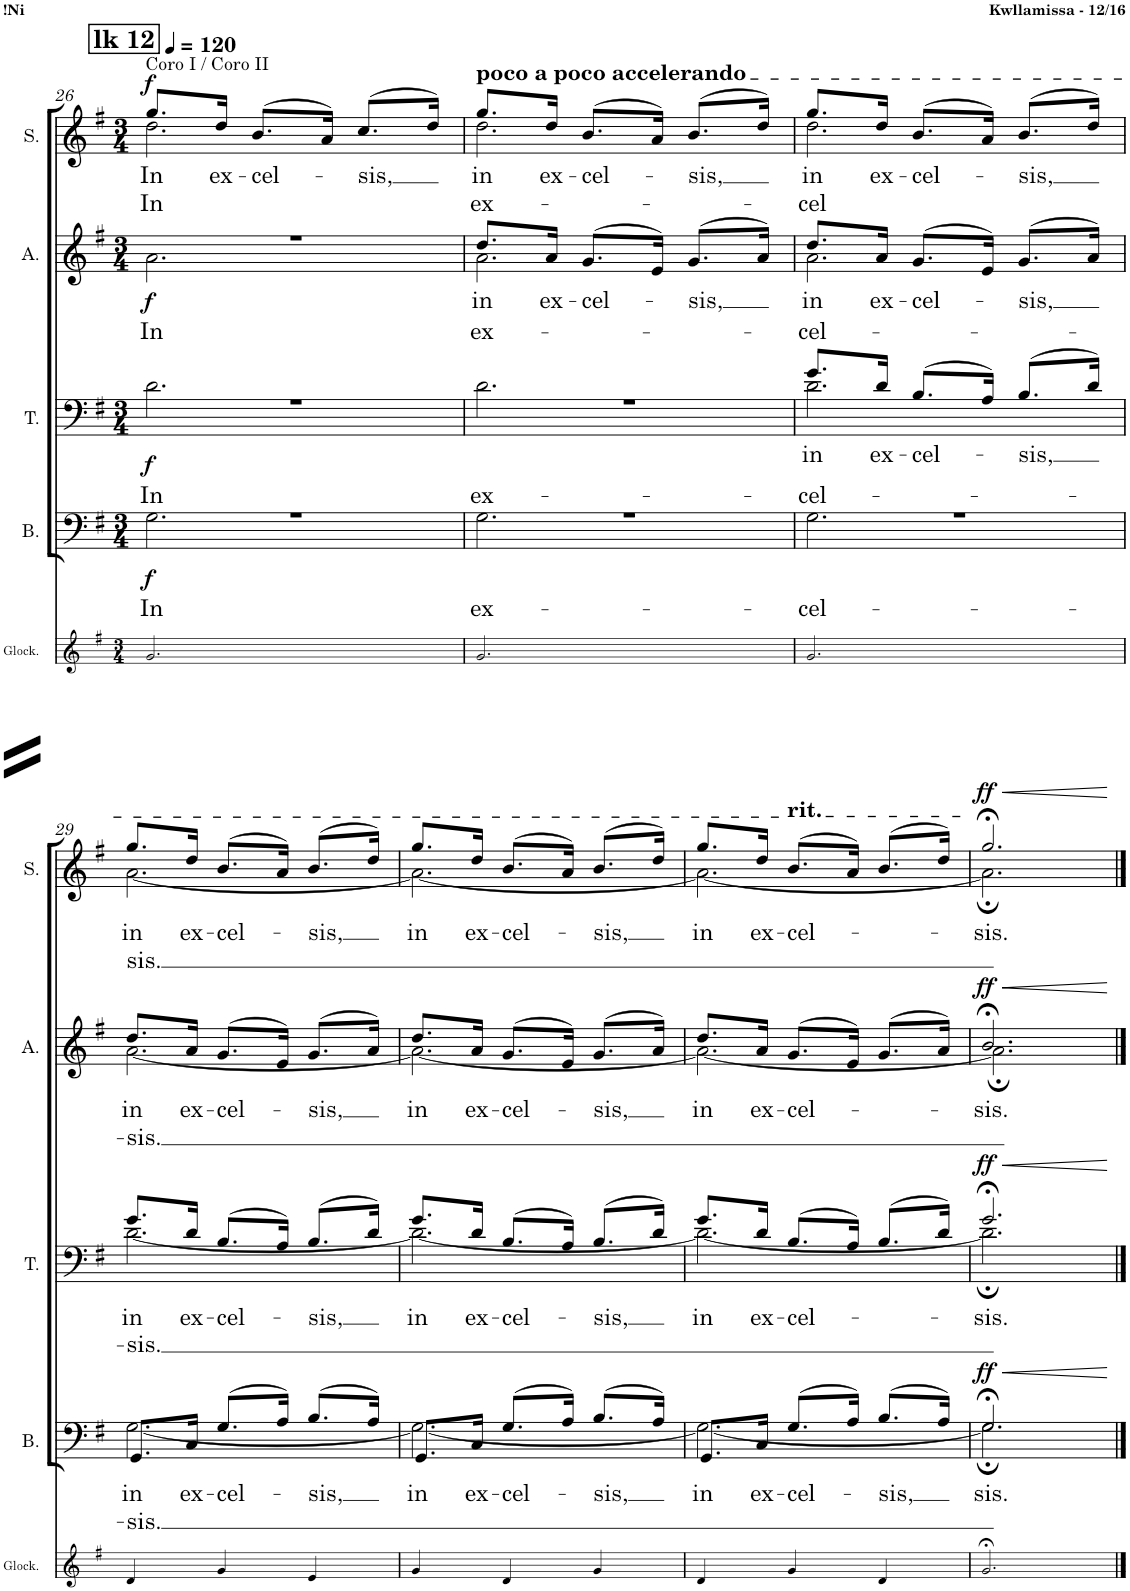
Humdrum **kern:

**kern	**kern	**text	**text	**dynam	**kern	**text	**text	**dynam	**kern	**text	**text	**dynam	**kern	**text	**text	**dynam	**kern
*part6	*part5	*part5	*part5	*part5	*part4	*part4	*part4	*part4	*part3	*part3	*part3	*part3	*part2	*part2	*part2	*part2	*part1
*staff6	*staff5	*staff5	*staff5	*staff5	*staff4	*staff4	*staff4	*staff4	*staff3	*staff3	*staff3	*staff3	*staff2	*staff2	*staff2	*staff2	*staff1
*I"Glockenspiel	*I"Bass	*	*	*	*I"Tenor	*	*	*	*I"Alto	*	*	*	*I"Soprano	*	*	*	*I"solo S/T
*I'Glock.	*I'B.	*	*	*	*I'T.	*	*	*	*I'A.	*	*	*	*I'S.	*	*	*	*I'solo S/T.
!!LO:PB:g=z
*clefG2	*clefF4	*	*	*	*clefF4	*	*	*	*clefG2	*	*	*	*clefG2	*	*	*	*clefG2
*Trd-14c-24	*	*	*	*	*	*	*	*	*	*	*	*	*	*	*	*	*
*k[f#]	*k[f#]	*	*	*	*k[f#]	*	*	*	*k[f#]	*	*	*	*k[f#]	*	*	*	*k[f#]
*M3/4	*M3/4	*	*	*	*M3/4	*	*	*	*M3/4	*	*	*	*M3/4	*	*	*	*M3/4
*MM120	*MM120	*	*	*	*MM120	*	*	*	*MM120	*	*	*	*MM120	*	*	*	*MM120
!!LO:REH:place=s1:a:B:cj:fs=14:t=lk 12
=26	=26	=26	=26	=26	=26	=26	=26	=26	=26	=26	=26	=26	=26	=26	=26	=26	=26
*	*^	*	*	*	*	*	*	*	*	*	*	*	*	*	*	*	*
!	!	!	!	!	!	!	!	!	!	!	!	!	!	!	!	!	!	!LO:TX:a:t=Coro I / Coro II
!	!	!	!	!LO:LY:b	!	!	!	!LO:LY:b	!	!	!	!LO:LY:b	!	!	!LO:LY:b	!	!	!
*	*	*	*	*	*	*^	*	*	*	*^	*	*	*	*^	*	*	*	*
!	!	!	!	!	!LO:DY:b	!	!	!	!	!LO:DY:b	!	!	!	!	!LO:DY:b	!	!	!	!LO:LY:b	!LO:DY:a	!
2.g/	2.r	2.G\	.	In	f	2.r	2.d\	.	In	f	2.r	2.a\	.	In	f	8.gg/L	2.dd\	.	-In	f	2.r
!	!	!	!	!	!	!	!	!	!	!	!	!	!	!	!	!	!	!LO:LY:b	!	!	!
.	.	.	.	.	.	.	.	.	.	.	.	.	.	.	.	16dd/Jk	.	ex-	.	.	.
!	!	!	!	!	!	!	!	!	!	!	!	!	!	!	!	!	!	!LO:LY:b	!	!	!
.	.	.	.	.	.	.	.	.	.	.	.	.	.	.	.	(8.b/L	.	-cel-	.	.	.
.	.	.	.	.	.	.	.	.	.	.	.	.	.	.	.	16a/Jk)	.	.	.	.	.
!	!	!	!	!	!	!	!	!	!	!	!	!	!	!	!	!	!	!LO:LY:b	!	!	!
.	.	.	.	.	.	.	.	.	.	.	.	.	.	.	.	(8.cc/L	.	-sis,	.	.	.
.	.	.	.	.	.	.	.	.	.	.	.	.	.	.	.	16dd/Jk)	.	.	.	.	.
=27	=27	=27	=27	=27	=27	=27	=27	=27	=27	=27	=27	=27	=27	=27	=27	=27	=27	=27	=27	=27	=27
!	!	!	!	!	!	!	!	!	!	!	!	!	!	!	!	!	!	!	!	!	!LO:TX:a:t=poco a poco accelerando
!	!	!	!	!LO:LY:b	!	!	!	!	!LO:LY:b	!	!	!	!LO:LY:b	!	!	!	!	!	!	!	!
!	!	!	!	!	!	!	!	!	!	!	!	!	!	!LO:LY:b	!	!	!	!LO:LY:b	!	!	!
!	!	!	!	!	!	!	!	!	!	!	!	!	!	!	!	!	!	!	!LO:LY:b	!	!
2.g/	2.r	2.G\	.	ex-	.	2.r	2.d\	.	ex-	.	8.dd/L	2.a\	.	ex-	.	8.gg/L	2.dd\	.	ex-	.	2.r
!	!	!	!	!	!	!	!	!	!	!	!	!	!LO:LY:b	!	!	!	!	!LO:LY:b	!	!	!
.	.	.	.	.	.	.	.	.	.	.	16a/Jk	.	ex-	.	.	16dd/Jk	.	ex-	.	.	.
!	!	!	!	!	!	!	!	!	!	!	!	!	!LO:LY:b	!	!	!	!	!LO:LY:b	!	!	!
.	.	.	.	.	.	.	.	.	.	.	(8.g/L	.	-cel-	.	.	(8.b/L	.	-cel-	.	.	.
.	.	.	.	.	.	.	.	.	.	.	16e/Jk)	.	.	.	.	16a/Jk)	.	.	.	.	.
!	!	!	!	!	!	!	!	!	!	!	!	!	!LO:LY:b	!	!	!	!	!LO:LY:b	!	!	!
.	.	.	.	.	.	.	.	.	.	.	(8.g/L	.	-sis,	.	.	(8.b/L	.	-sis,	.	.	.
.	.	.	.	.	.	.	.	.	.	.	16a/Jk)	.	.	.	.	16dd/Jk)	.	.	.	.	.
=28	=28	=28	=28	=28	=28	=28	=28	=28	=28	=28	=28	=28	=28	=28	=28	=28	=28	=28	=28	=28	=28
!	!	!	!	!LO:LY:b	!	!	!	!LO:LY:b	!	!	!	!	!	!	!	!	!	!	!	!	!
!	!	!	!	!	!	!	!	!	!LO:LY:b	!	!	!	!LO:LY:b	!	!	!	!	!	!	!	!
!	!	!	!	!	!	!	!	!	!	!	!	!	!	!LO:LY:b	!	!	!	!LO:LY:b	!	!	!
!	!	!	!	!	!	!	!	!	!	!	!	!	!	!	!	!	!	!	!LO:LY:b	!	!
2.g/	2.r	2.G\	.	cel-	.	8.g/L	2.d\	.	-cel-	.	8.dd/L	2.a\	.	-cel-	.	8.gg/L	2.dd\	.	-cel	.	2.r
!	!	!	!	!	!	!	!	!LO:LY:b	!	!	!	!	!LO:LY:b	!	!	!	!	!LO:LY:b	!	!	!
.	.	.	.	.	.	16d/Jk	.	ex-	.	.	16a/Jk	.	ex-	.	.	16dd/Jk	.	ex-	.	.	.
!	!	!	!	!	!	!	!	!LO:LY:b	!	!	!	!	!LO:LY:b	!	!	!	!	!LO:LY:b	!	!	!
.	.	.	.	.	.	(8.B/L	.	-cel-	.	.	(8.g/L	.	-cel-	.	.	(8.b/L	.	-cel-	.	.	.
.	.	.	.	.	.	16A/Jk)	.	.	.	.	16e/Jk)	.	.	.	.	16a/Jk)	.	.	.	.	.
!	!	!	!	!	!	!	!	!LO:LY:b	!	!	!	!	!LO:LY:b	!	!	!	!	!LO:LY:b	!	!	!
.	.	.	.	.	.	(8.B/L	.	-sis,	.	.	(8.g/L	.	-sis,	.	.	(8.b/L	.	-sis,	.	.	.
.	.	.	.	.	.	16d/Jk)	.	.	.	.	16a/Jk)	.	.	.	.	16dd/Jk)	.	.	.	.	.
!!LO:LB:g=z
=29	=29	=29	=29	=29	=29	=29	=29	=29	=29	=29	=29	=29	=29	=29	=29	=29	=29	=29	=29	=29	=29
!	!	!	!LO:LY:b	!	!	!	!	!	!	!	!	!	!	!	!	!	!	!	!	!	!
!	!	!	!	!LO:LY:b	!	!	!	!LO:LY:b	!	!	!	!	!	!	!	!	!	!	!	!	!
!	!	!	!	!	!	!	!	!	!LO:LY:b	!	!	!	!LO:LY:b	!	!	!	!	!	!	!	!
!	!	!	!	!	!	!	!	!	!	!	!	!	!	!LO:LY:b	!	!	!	!LO:LY:b	!	!	!
!	!	!	!	!	!	!	!	!	!	!	!	!	!	!	!	!	!	!	!LO:LY:b	!	!
4d/	8.GG/L	[2.G\	.	-sis.	.	8.g/L	[2.d\	.	-sis.	.	8.dd/L	[2.a\	.	-sis.	.	8.gg/L	[2.a\	.	-sis.	.	2.r
!	!	!	!LO:LY:b	!	!	!	!	!LO:LY:b	!	!	!	!	!LO:LY:b	!	!	!	!	!LO:LY:b	!	!	!
.	16C/Jk	.	ex-	.	.	16d/Jk	.	ex-	.	.	16a/Jk	.	ex-	.	.	16dd/Jk	.	ex-	.	.	.
!	!	!	!LO:LY:b	!	!	!	!	!LO:LY:b	!	!	!	!	!LO:LY:b	!	!	!	!	!LO:LY:b	!	!	!
4g/	(8.G/L	.	-cel-	.	.	(8.B/L	.	-cel-	.	.	(8.g/L	.	-cel-	.	.	(8.b/L	.	-cel-	.	.	.
.	16A/Jk)	.	.	.	.	16A/Jk)	.	.	.	.	16e/Jk)	.	.	.	.	16a/Jk)	.	.	.	.	.
!	!	!	!LO:LY:b	!	!	!	!	!LO:LY:b	!	!	!	!	!LO:LY:b	!	!	!	!	!LO:LY:b	!	!	!
4e/	(8.B/L	.	-sis,	.	.	(8.B/L	.	-sis,	.	.	(8.g/L	.	-sis,	.	.	(8.b/L	.	-sis,	.	.	.
.	16A/Jk)	.	.	.	.	16d/Jk)	.	.	.	.	16a/Jk)	.	.	.	.	16dd/Jk)	.	.	.	.	.
=30	=30	=30	=30	=30	=30	=30	=30	=30	=30	=30	=30	=30	=30	=30	=30	=30	=30	=30	=30	=30	=30
!	!	!	!LO:LY:b	!	!	!	!	!LO:LY:b	!	!	!	!	!LO:LY:b	!	!	!	!	!LO:LY:b	!	!	!
4g/	8.GG/L	2.G\_	in	.	.	8.g/L	2.d\_	in	.	.	8.dd/L	2.a\_	in	.	.	8.gg/L	2.a\_	in	.	.	2.r
!	!	!	!LO:LY:b	!	!	!	!	!LO:LY:b	!	!	!	!	!LO:LY:b	!	!	!	!	!LO:LY:b	!	!	!
.	16C/Jk	.	ex-	.	.	16d/Jk	.	ex-	.	.	16a/Jk	.	ex-	.	.	16dd/Jk	.	ex-	.	.	.
!	!	!	!LO:LY:b	!	!	!	!	!LO:LY:b	!	!	!	!	!LO:LY:b	!	!	!	!	!LO:LY:b	!	!	!
4d/	(8.G/L	.	-cel-	.	.	(8.B/L	.	-cel-	.	.	(8.g/L	.	-cel-	.	.	(8.b/L	.	-cel-	.	.	.
.	16A/Jk)	.	.	.	.	16A/Jk)	.	.	.	.	16e/Jk)	.	.	.	.	16a/Jk)	.	.	.	.	.
!	!	!	!LO:LY:b	!	!	!	!	!LO:LY:b	!	!	!	!	!LO:LY:b	!	!	!	!	!LO:LY:b	!	!	!
4g/	(8.B/L	.	-sis,	.	.	(8.B/L	.	-sis,	.	.	(8.g/L	.	-sis,	.	.	(8.b/L	.	-sis,	.	.	.
.	16A/Jk)	.	.	.	.	16d/Jk)	.	.	.	.	16a/Jk)	.	.	.	.	16dd/Jk)	.	.	.	.	.
=31	=31	=31	=31	=31	=31	=31	=31	=31	=31	=31	=31	=31	=31	=31	=31	=31	=31	=31	=31	=31	=31
!	!	!	!LO:LY:b	!	!	!	!	!LO:LY:b	!	!	!	!	!LO:LY:b	!	!	!	!	!LO:LY:b	!	!	!
*	*	*	*	*	*	*	*	*	*	*	*	*	*	*	*	*	*	*	*	*	*^
4d/	8.GG/L	2.G\_	in	.	.	8.g/L	2.d\_	in	.	.	8.dd/L	2.a\_	in	.	.	8.gg/L	2.a\_	in	.	.	2.r	4ryy
!	!	!	!LO:LY:b	!	!	!	!	!LO:LY:b	!	!	!	!	!LO:LY:b	!	!	!	!	!LO:LY:b	!	!	!	!
.	16C/Jk	.	ex-	.	.	16d/Jk	.	ex-	.	.	16a/Jk	.	ex-	.	.	16dd/Jk	.	ex-	.	.	.	.
!	!	!	!	!	!	!	!	!	!	!	!	!	!	!	!	!	!	!	!	!	!	!LO:TX:a:t=rit.
!	!	!	!LO:LY:b	!	!	!	!	!LO:LY:b	!	!	!	!	!LO:LY:b	!	!	!	!	!LO:LY:b	!	!	!	!
4g/	(8.G/L	.	-cel-	.	.	(8.B/L	.	-cel-	.	.	(8.g/L	.	-cel-	.	.	(8.b/L	.	-cel-	.	.	.	2ryy
.	16A/Jk)	.	.	.	.	16A/Jk)	.	.	.	.	16e/Jk)	.	.	.	.	16a/Jk)	.	.	.	.	.	.
!	!	!	!LO:LY:b	!	!	!	!	!	!	!	!	!	!	!	!	!	!	!	!	!	!	!
4d/	(8.B/L	.	-sis,	.	.	(8.B/L	.	.	.	.	(8.g/L	.	.	.	.	(8.b/L	.	.	.	.	.	.
.	16A/Jk)	.	.	.	.	16d/Jk)	.	.	.	.	16a/Jk)	.	.	.	.	16dd/Jk)	.	.	.	.	.	.
=32	=32	=32	=32	=32	=32	=32	=32	=32	=32	=32	=32	=32	=32	=32	=32	=32	=32	=32	=32	=32	=32	=32
!	!	!	!LO:LY:b	!	!LO:HP:b	!	!	!LO:LY:b	!	!LO:HP:b	!	!	!LO:LY:b	!	!LO:HP:b	!	!	!LO:LY:b	!	!LO:HP:b	!	!
!	!	!	!	!	!LO:DY:n=1:a	!	!	!	!	!LO:DY:n=1:a	!	!	!	!	!LO:DY:n=1:a	!	!	!	!	!LO:DY:n=1:a	!	!
*	*	*	*	*	*	*	*	*	*	*	*	*	*	*	*	*	*	*	*	*	*v	*v
2.g;</	2.G;</	2.G;\]	-sis.	.	< ff	2.g;</	2.d;\]	-sis.	.	< ff	2.b;</	2.a;\]	-sis.	.	< ff	2.gg;</	2.a;\]	-sis.	.	< ff	2.r
*	*v	*v	*	*	*	*	*	*	*	*	*v	*v	*	*	*	*v	*v	*	*	*	*
*	*	*	*	*	*v	*v	*	*	*	*	*	*	*	*	*	*	*	*
.	.	.	.	[	.	.	.	[	.	.	.	[	.	.	.	[	.
==	==	==	==	==	==	==	==	==	==	==	==	==	==	==	==	==	==
*-	*-	*-	*-	*-	*-	*-	*-	*-	*-	*-	*-	*-	*-	*-	*-	*-	*-
